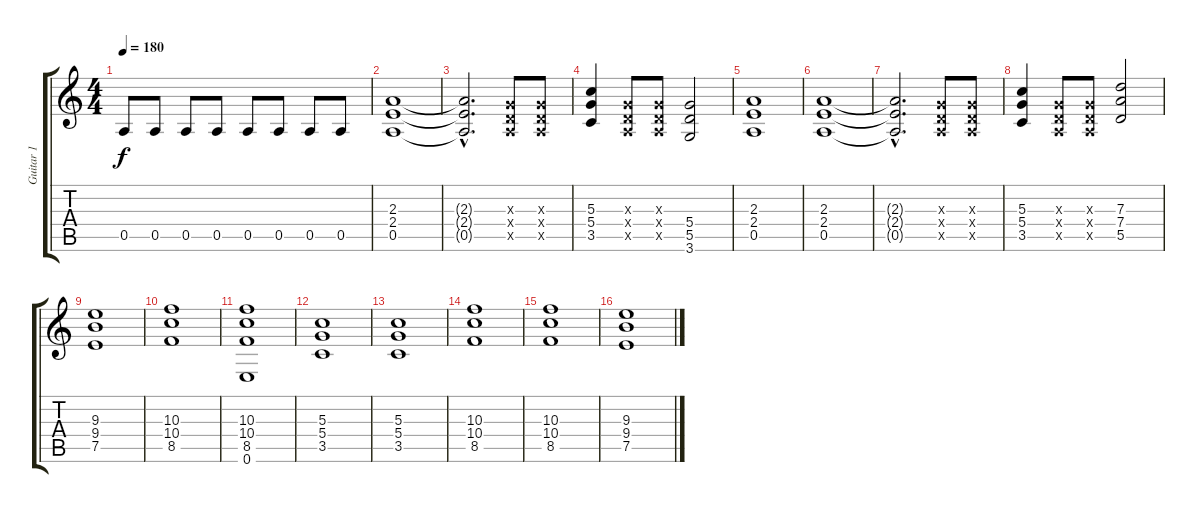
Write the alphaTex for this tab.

\track ("Guitar 1" "Guitar 1") {instrument distortionguitar}
\staff {score tabs}
\tuning (E4 B3 G3 D3 A2 E2) {hide}
\ts (4 4)
\tempo 180
\clef g2
\ks c
0.5.8{dy f} 0.5.8 0.5.8 0.5.8 0.5.8 0.5.8 0.5.8 0.5.8 |
(2.3 2.4 0.5).1 |
(2.3{hac t} 2.4{hac t} 0.5{hac t}).2{d} (0.3{x} 0.4{x} 0.5{x}).8 (0.3{x} 0.4{x} 0.5{x}).8 |
(5.3 5.4 3.5).4 (0.3{x} 0.4{x} 0.5{x}).8 (0.3{x} 0.4{x} 0.5{x}).8 (5.4 5.5 3.6).2 |
(2.3 2.4 0.5).1 |
(2.3 2.4 0.5).1 |
(2.3{hac t} 2.4{hac t} 0.5{hac t}).2{d} (0.3{x} 0.4{x} 0.5{x}).8 (0.3{x} 0.4{x} 0.5{x}).8 |
(5.3 5.4 3.5).4 (0.3{x} 0.4{x} 0.5{x}).8 (0.3{x} 0.4{x} 0.5{x}).8 (7.3 7.4 5.5).2 |
(9.3 9.4 7.5).1 |
(10.3 10.4 8.5).1 |
(10.3 10.4 8.5 0.6).1 |
(5.3 5.4 3.5).1 |
(5.3 5.4 3.5).1 |
(10.3 10.4 8.5).1 |
(10.3 10.4 8.5).1 |
(9.3 9.4 7.5).1
